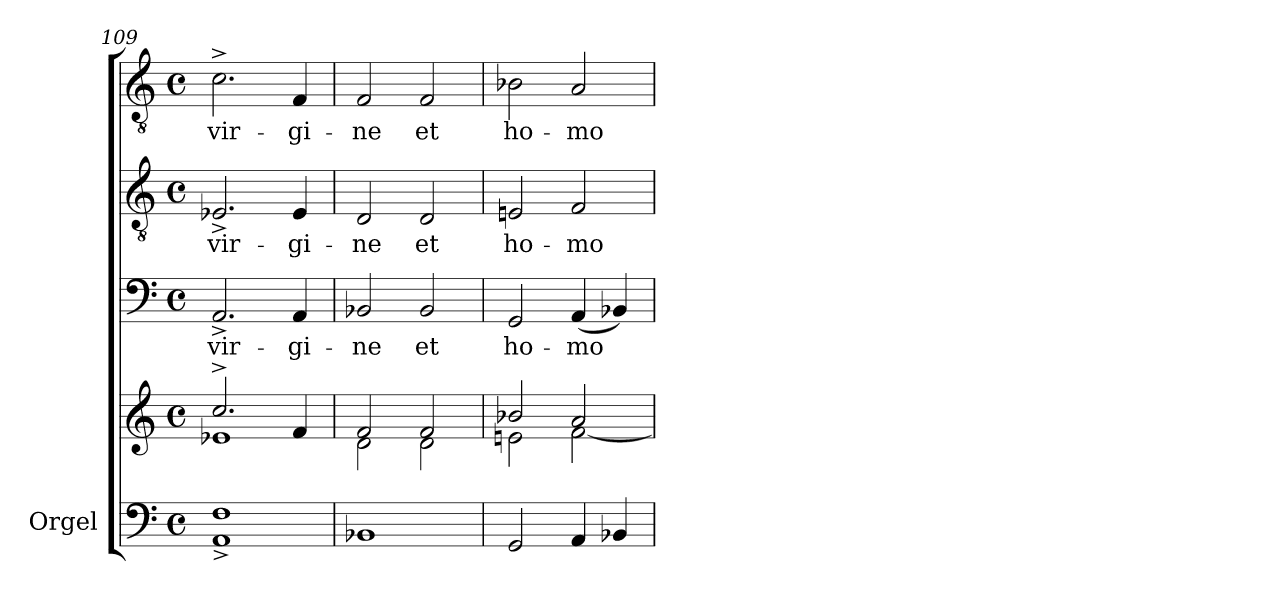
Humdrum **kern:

**kern	**kern	**kern	**text	**kern	**text	**kern	**text
*part4	*part4	*part3	*part3	*part2	*part2	*part1	*part1
*staff5	*staff4	*staff3	*staff3	*staff2	*staff2	*staff1	*staff1
*I"Orgel	*	*	*	*	*	*	*
*I'Org.	*	*	*	*	*	*	*
*clefF4	*clefG2	*clefF4	*	*clefGv2	*	*clefGv2	*
*k[]	*k[]	*k[]	*	*k[]	*	*k[]	*
*C:	*C:	*C:	*	*C:	*	*C:	*
*M4/4	*M4/4	*M4/4	*	*M4/4	*	*M4/4	*
*met(c)	*met(c)	*met(c)	*	*met(c)	*	*met(c)	*
=109	=109	=109	=109	=109	=109	=109	=109
*	*^	*	*	*	*	*	*
!	!	!	!	!LO:LY:b	!	!LO:LY:b	!	!LO:LY:b
1AA^< 1F^<	2.cc^>/	1e-X	2.AA^</	vir-	2.E-X^</	vir-	2.c^>\	vir-
!	!	!	!	!LO:LY:b	!	!LO:LY:b	!	!LO:LY:b
.	4f/	.	4AA/	-gi-	4E-/	-gi-	4F/	-gi-
=110	=110	=110	=110	=110	=110	=110	=110	=110
!	!	!	!	!LO:LY:b	!	!LO:LY:b	!	!LO:LY:b
1BB-X	2f/	2d\	2BB-X/	-ne	2D/	-ne	2F/	-ne
!	!	!	!	!LO:LY:b	!	!LO:LY:b	!	!LO:LY:b
.	2f/	2d\	2BB-/	et	2D/	et	2F/	et
=111	=111	=111	=111	=111	=111	=111	=111	=111
!	!	!	!	!LO:LY:b	!	!LO:LY:b	!	!LO:LY:b
2GG/	2b-X/	2en\	2GG/	ho-	2En/	ho-	2B-X\	ho-
!	!	!	!	!LO:LY:b	!	!LO:LY:b	!	!LO:LY:b
4AA/	2a/	[<2f\	(<4AA/	-mo	2F/	-mo	2A/	-mo
4BB-X/	.	.	4BB-X/)	.	.	.	.	.
*	*v	*v	*	*	*	*	*	*
=	=	=	=	=	=	=	=
*-	*-	*-	*-	*-	*-	*-	*-
